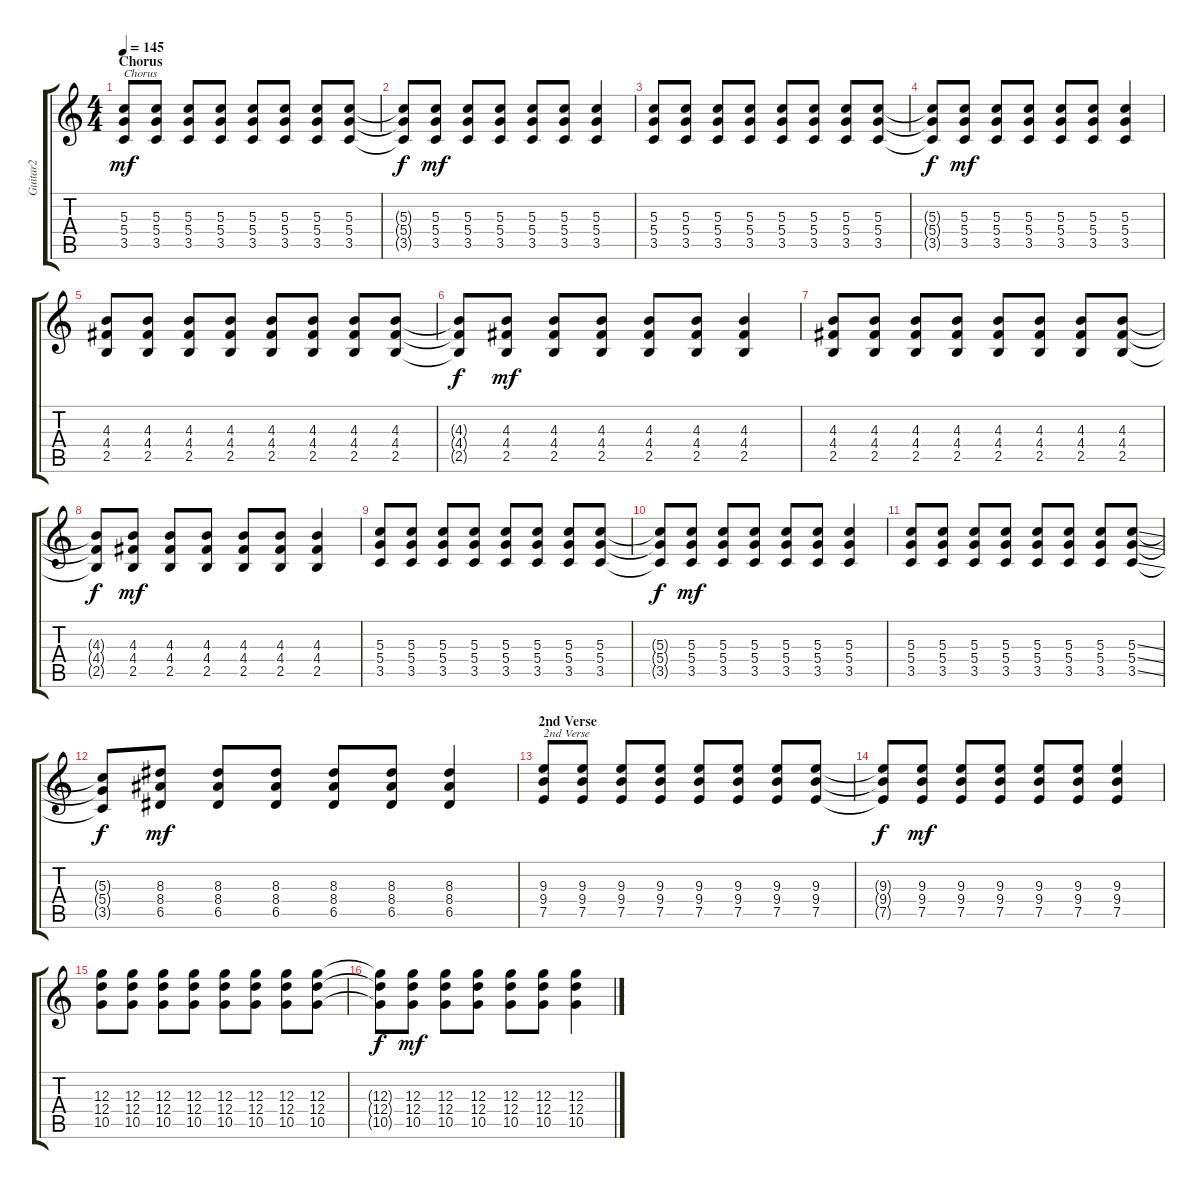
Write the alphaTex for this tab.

\track ("Guitar2" "Guitar2") {instrument distortionguitar}
\staff {score tabs}
\tuning (E4 B3 G3 D3 A2 E2) {hide}
\ts (4 4)
\section ("" "Chorus")
\tempo 145
\clef g2
\ks c
(5.3 5.4 3.5).8{txt "Chorus" dy mf} (5.3 5.4 3.5).8 (5.3 5.4 3.5).8 (5.3 5.4 3.5).8 (5.3 5.4 3.5).8 (5.3 5.4 3.5).8 (5.3 5.4 3.5).8 (5.3 5.4 3.5).8 |
(5.3{t} 5.4{t} 3.5{t}).8{dy f} (5.3 5.4 3.5).8{dy mf} (5.3 5.4 3.5).8 (5.3 5.4 3.5).8 (5.3 5.4 3.5).8 (5.3 5.4 3.5).8 (5.3 5.4 3.5).4 |
(5.3 5.4 3.5).8 (5.3 5.4 3.5).8 (5.3 5.4 3.5).8 (5.3 5.4 3.5).8 (5.3 5.4 3.5).8 (5.3 5.4 3.5).8 (5.3 5.4 3.5).8 (5.3 5.4 3.5).8 |
(5.3{t} 5.4{t} 3.5{t}).8{dy f} (5.3 5.4 3.5).8{dy mf} (5.3 5.4 3.5).8 (5.3 5.4 3.5).8 (5.3 5.4 3.5).8 (5.3 5.4 3.5).8 (5.3 5.4 3.5).4 |
(4.3 4.4 2.5).8 (4.3 4.4 2.5).8 (4.3 4.4 2.5).8 (4.3 4.4 2.5).8 (4.3 4.4 2.5).8 (4.3 4.4 2.5).8 (4.3 4.4 2.5).8 (4.3 4.4 2.5).8 |
(4.3{t} 4.4{t} 2.5{t}).8{dy f} (4.3 4.4 2.5).8{dy mf} (4.3 4.4 2.5).8 (4.3 4.4 2.5).8 (4.3 4.4 2.5).8 (4.3 4.4 2.5).8 (4.3 4.4 2.5).4 |
(4.3 4.4 2.5).8 (4.3 4.4 2.5).8 (4.3 4.4 2.5).8 (4.3 4.4 2.5).8 (4.3 4.4 2.5).8 (4.3 4.4 2.5).8 (4.3 4.4 2.5).8 (4.3 4.4 2.5).8 |
(4.3{t} 4.4{t} 2.5{t}).8{dy f} (4.3 4.4 2.5).8{dy mf} (4.3 4.4 2.5).8 (4.3 4.4 2.5).8 (4.3 4.4 2.5).8 (4.3 4.4 2.5).8 (4.3 4.4 2.5).4 |
(5.3 5.4 3.5).8 (5.3 5.4 3.5).8 (5.3 5.4 3.5).8 (5.3 5.4 3.5).8 (5.3 5.4 3.5).8 (5.3 5.4 3.5).8 (5.3 5.4 3.5).8 (5.3 5.4 3.5).8 |
(5.3{t} 5.4{t} 3.5{t}).8{dy f} (5.3 5.4 3.5).8{dy mf} (5.3 5.4 3.5).8 (5.3 5.4 3.5).8 (5.3 5.4 3.5).8 (5.3 5.4 3.5).8 (5.3 5.4 3.5).4 |
(5.3 5.4 3.5).8 (5.3 5.4 3.5).8 (5.3 5.4 3.5).8 (5.3 5.4 3.5).8 (5.3 5.4 3.5).8 (5.3 5.4 3.5).8 (5.3 5.4 3.5).8 (5.3{ss} 5.4{ss} 3.5{ss}).8 |
(5.3{t} 5.4{t} 3.5{t}).8{dy f} (8.3 8.4 6.5).8{dy mf} (8.3 8.4 6.5).8 (8.3 8.4 6.5).8 (8.3 8.4 6.5).8 (8.3 8.4 6.5).8 (8.3 8.4 6.5).4 |
\section ("" "2nd Verse")
(9.3 9.4 7.5).8{txt "2nd Verse"} (9.3 9.4 7.5).8 (9.3 9.4 7.5).8 (9.3 9.4 7.5).8 (9.3 9.4 7.5).8 (9.3 9.4 7.5).8 (9.3 9.4 7.5).8 (9.3 9.4 7.5).8 |
(9.3{t} 9.4{t} 7.5{t}).8{dy f} (9.3 9.4 7.5).8{dy mf} (9.3 9.4 7.5).8 (9.3 9.4 7.5).8 (9.3 9.4 7.5).8 (9.3 9.4 7.5).8 (9.3 9.4 7.5).4 |
(12.3 12.4 10.5).8 (12.3 12.4 10.5).8 (12.3 12.4 10.5).8 (12.3 12.4 10.5).8 (12.3 12.4 10.5).8 (12.3 12.4 10.5).8 (12.3 12.4 10.5).8 (12.3 12.4 10.5).8 |
(12.3{t} 12.4{t} 10.5{t}).8{dy f} (12.3 12.4 10.5).8{dy mf} (12.3 12.4 10.5).8 (12.3 12.4 10.5).8 (12.3 12.4 10.5).8 (12.3 12.4 10.5).8 (12.3 12.4 10.5).4
